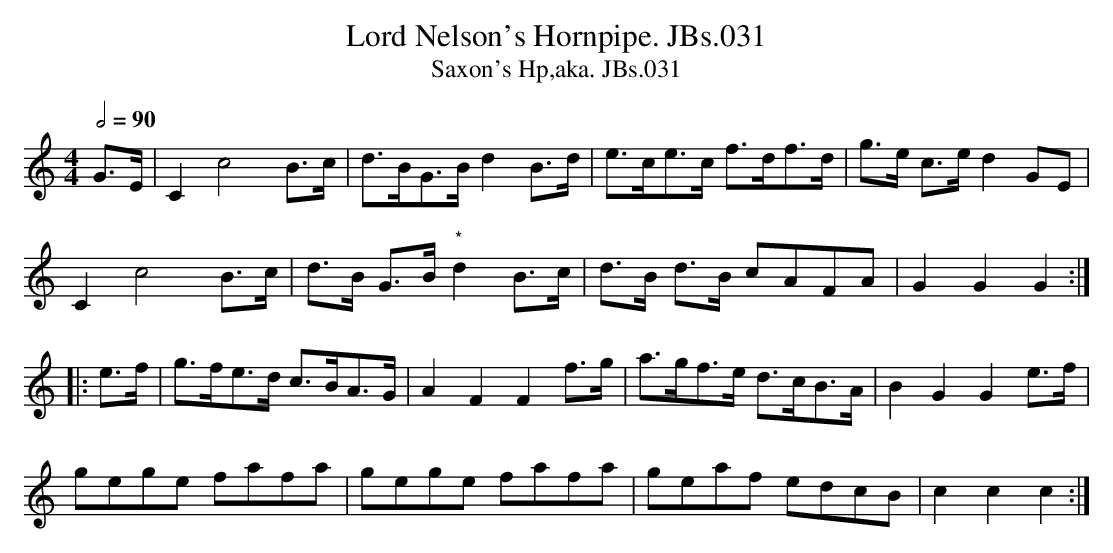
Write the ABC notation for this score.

X:1
T:Lord Nelson's Hornpipe. JBs.031
T:Saxon's Hp,aka. JBs.031
L:1/8
M:4/4
Q:1/2=90
K:C
G>E|C2c4B>c|d>BG>B d2B>d|e>ce>c f>df>d|g>e c>e d2GE|!
C2c4B>c|d>B G>B "*"d2B>c|d>B d>B cAFA|G2G2G2:|!
|:e>f|g>fe>d c>BA>G|A2F2F2f>g|a>gf>e d>cB>A|B2G2G2e>f|!
gege fafa|gege fafa|geaf edcB|c2c2c2:|
